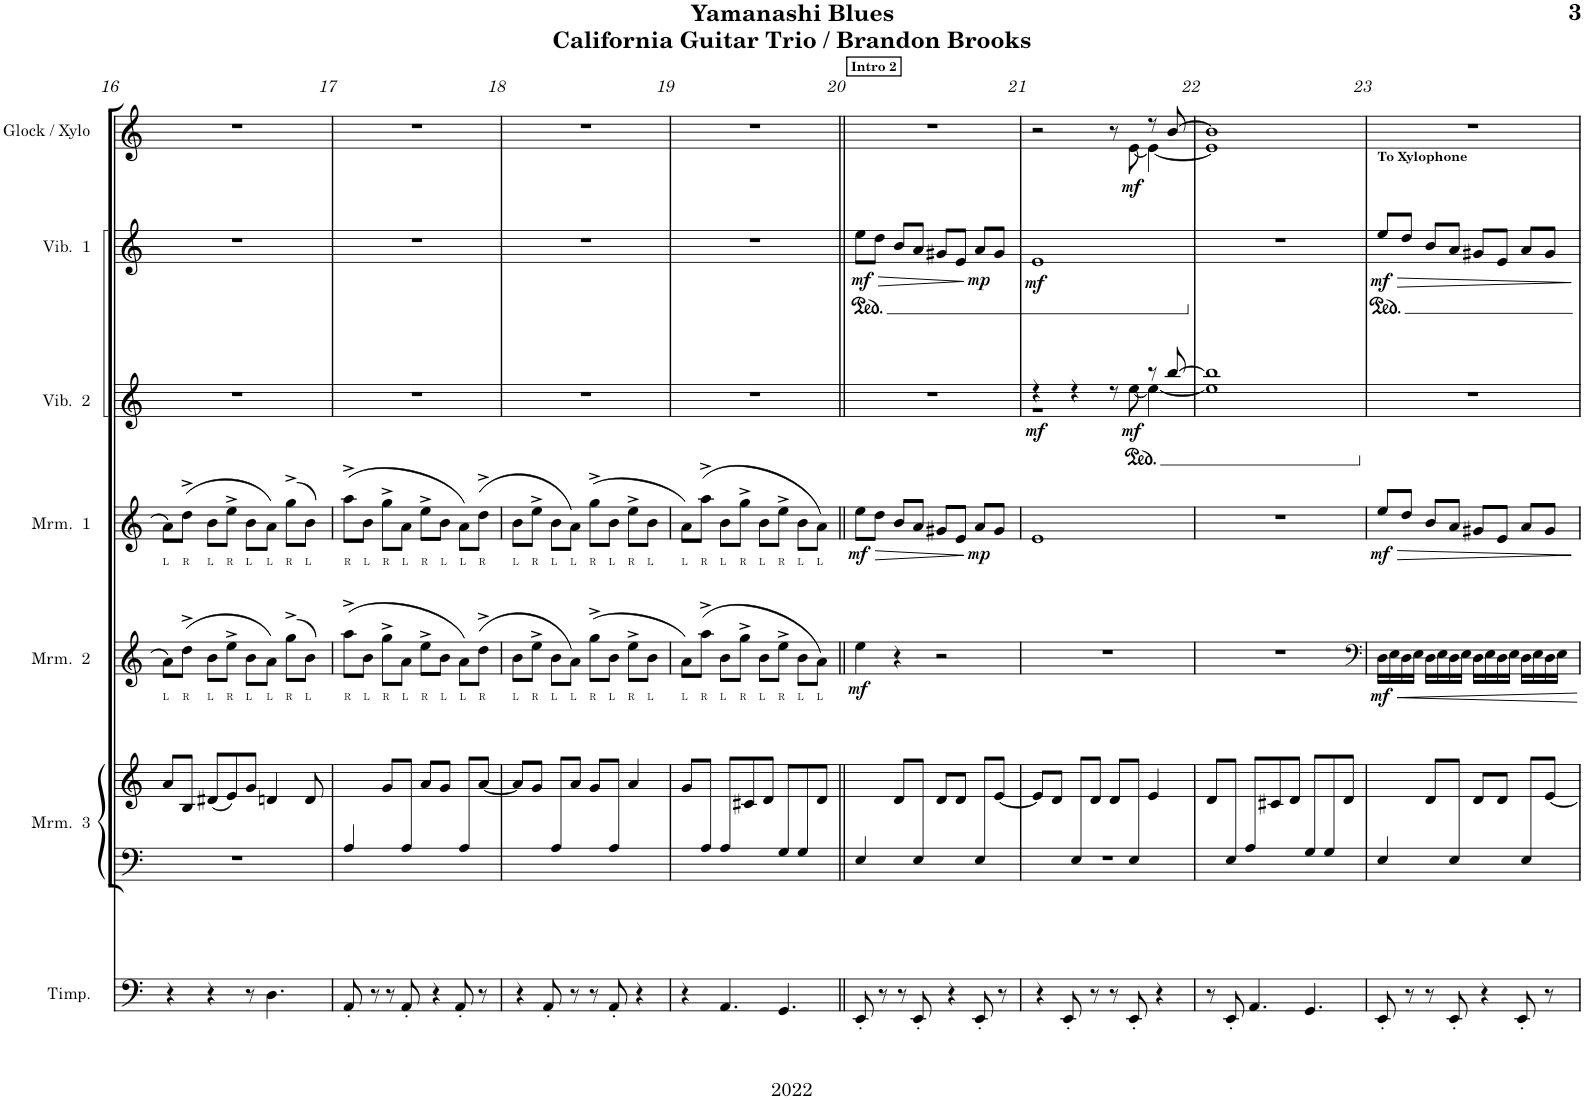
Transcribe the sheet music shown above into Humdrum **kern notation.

**kern	**dynam	**kern	**kern	**kern	**kern	**kern	**dynam	**kern	**kern	**kern	**kern	**dynam	**kern	**dynam	**kern	**dynam	**kern	**dynam	**kern	**dynam
*part12	*part12	*part11	*part10	*part9	*part9	*part8	*part8	*part7	*part6	*part6	*part5	*part5	*part4	*part4	*part3	*part3	*part2	*part2	*part1	*part1
*staff14	*staff14	*staff13	*staff12	*staff11	*staff10	*staff9	*staff9	*staff8	*staff7	*staff6	*staff5	*staff5	*staff4	*staff4	*staff3	*staff3	*staff2	*staff2	*staff1	*staff1
*I"Glockenspiel	*	*I"Guitar 3	*I"Guitar 2	*I"Guitar 1	*	*I"Electric Bass	*	*I"Timpani	*I"Marimba 3	*	*I"Marimba 2	*	*I"Marimba 1	*	*I"Vibraphone 2	*	*I"Vibraphone 1	*	*I"Glock / Xylo	*
*I'Glock.	*	*I'Gtr.  2	*I'Gtr.  2	*I'Gtr.  1	*	*I'El. B.	*	*I'Timp.	*I'Mrm.  3	*	*I'Mrm.  2	*	*I'Mrm.  1	*	*I'Vib.  2	*	*I'Vib.  1	*	*I'Glock / Xylo	*
!!LO:PB:g=z
*clefG2	*	*clefG2	*clefG2	*clefF4	*clefG2	*clefF4	*	*clefF4	*clefF4	*clefG2	*clefG2	*	*clefG2	*	*clefG2	*	*clefG2	*	*clefG2	*
*Trd-14c-24	*	*	*	*	*	*Trd7c12	*	*	*	*	*	*	*	*	*	*	*	*	*Trd-14c-24	*
*k[]	*	*k[]	*k[]	*k[]	*k[]	*k[]	*	*k[]	*k[]	*k[]	*k[]	*	*k[]	*	*k[]	*	*k[]	*	*k[]	*
*M4/4	*	*M4/4	*M4/4	*M4/4	*M4/4	*M4/4	*	*M4/4	*M4/4	*M4/4	*M4/4	*	*M4/4	*	*M4/4	*	*M4/4	*	*M4/4	*
=16	=16	=16	=16	=16	=16	=16	=16	=16	=16	=16	=16	=16	=16	=16	=16	=16	=16	=16	=16	=16
!	!	!	!	!	!	!	!	!	!	!	!	!	!LO:TX:b:t=L	!	!	!	!	!	!	!
!	!	!	!	!	!	!	!	!	!	!	!LO:TX:b:t=L	!	!	!	!	!	!	!	!	!
1r	.	8dd\L	8a\L	1r	8a/L	4r	.	4r	1r	8a/L	8a\L	.	8a\L	.	1r	.	1r	.	1r	.
!	!	!	!	!	!	!	!	!	!	!	!	!	!LO:TX:b:t=R	!	!	!	!	!	!	!
!	!	!	!	!	!	!	!	!	!	!	!LO:TX:b:t=R	!	!	!	!	!	!	!	!	!
.	.	(8gg\J	(8dd\J	.	8B/J	.	.	.	.	8B/J	(8dd^\J	.	(8dd^\J	.	.	.	.	.	.	.
!	!	!	!	!	!	!	!	!	!	!	!	!	!LO:TX:b:t=L	!	!	!	!	!	!	!
!	!	!	!	!	!	!	!	!	!	!	!LO:TX:b:t=L	!	!	!	!	!	!	!	!	!
.	.	8ee\L	8b\L	.	(8d#X/L	4r	.	4r	.	(8d#X/L	8b\L	.	8b\L	.	.	.	.	.	.	.
!	!	!	!	!	!	!	!	!	!	!	!	!	!LO:TX:b:t=R	!	!	!	!	!	!	!
!	!	!	!	!	!	!	!	!	!	!	!LO:TX:b:t=R	!	!	!	!	!	!	!	!	!
.	.	8aa\J	8ee\J	.	8e/J)	.	.	.	.	8e/)	8ee^\J	.	8ee^\J	.	.	.	.	.	.	.
!	!	!	!	!	!	!	!	!	!	!	!	!	!LO:TX:b:t=L	!	!	!	!	!	!	!
!	!	!	!	!	!	!	!	!	!	!	!LO:TX:b:t=L	!	!	!	!	!	!	!	!	!
.	.	8ee\L	8b/L	.	8g	8r	.	8r	.	8g/J	8b\L	.	8b\L	.	.	.	.	.	.	.
!	!	!	!	!	!	!	!	!	!	!	!	!	!LO:TX:b:t=L	!	!	!	!	!	!	!
!	!	!	!	!	!	!	!	!	!	!	!LO:TX:b:t=L	!	!	!	!	!	!	!	!	!
.	.	8dd\J)	8a/J)	.	4dn	4.D	.	4.D\	.	4dn/	8a\J)	.	8a\J)	.	.	.	.	.	.	.
!	!	!	!	!	!	!	!	!	!	!	!	!	!LO:TX:b:t=R	!	!	!	!	!	!	!
!	!	!	!	!	!	!	!	!	!	!	!LO:TX:b:t=R	!	!	!	!	!	!	!	!	!
.	.	(8bb\L	(8gg\L	.	.	.	.	.	.	.	(8gg^\L	.	(8gg^\L	.	.	.	.	.	.	.
!	!	!	!	!	!	!	!	!	!	!	!	!	!LO:TX:b:t=L	!	!	!	!	!	!	!
!	!	!	!	!	!	!	!	!	!	!	!LO:TX:b:t=L	!	!	!	!	!	!	!	!	!
.	.	8ee\J)	8b\J)	.	8d	.	.	.	.	8d/	8b\J)	.	8b\J)	.	.	.	.	.	.	.
=17	=17	=17	=17	=17	=17	=17	=17	=17	=17	=17	=17	=17	=17	=17	=17	=17	=17	=17	=17	=17
*	*	*	*	*^	*	*	*	*	*^	*	*	*	*	*	*	*	*	*	*	*
!	!	!	!	!	!	!	!	!	!	!	!	!	!	!	!LO:TX:b:t=R	!	!	!	!	!	!	!
!	!	!	!	!	!	!	!	!	!	!	!	!	!LO:TX:b:t=R	!	!	!	!	!	!	!	!	!
1r	.	(8ddd\L	(8aa\L	4A	1r	4ryy	8A'	.	8AA'/	4A/	1ryy	4ryy	(8aa^\L	.	(8aa^\L	.	1r	.	1r	.	1r	.
!	!	!	!	!	!	!	!	!	!	!	!	!	!	!	!LO:TX:b:t=L	!	!	!	!	!	!	!
!	!	!	!	!	!	!	!	!	!	!	!	!	!LO:TX:b:t=L	!	!	!	!	!	!	!	!	!
.	.	8ee\J	8b\J	.	.	.	8r	.	8r	.	.	.	8b\J	.	8b\J	.	.	.	.	.	.	.
!	!	!	!	!	!	!	!	!	!	!	!	!	!	!	!LO:TX:b:t=R	!	!	!	!	!	!	!
!	!	!	!	!	!	!	!	!	!	!	!	!	!LO:TX:b:t=R	!	!	!	!	!	!	!	!	!
.	.	8bb\L	8gg\L	8ryy	.	8g/L	8r	.	8r	8ryy	.	8g/L	8gg^\L	.	8gg^\L	.	.	.	.	.	.	.
!	!	!	!	!	!	!	!	!	!	!	!	!	!	!	!LO:TX:b:t=L	!	!	!	!	!	!	!
!	!	!	!	!	!	!	!	!	!	!	!	!	!LO:TX:b:t=L	!	!	!	!	!	!	!	!	!
.	.	8ee\J	8a\J	8A\L	.	8ryy	8A'	.	8AA'/	8A/J	.	8ryy	8a\J	.	8a\J	.	.	.	.	.	.	.
!	!	!	!	!	!	!	!	!	!	!	!	!	!	!	!LO:TX:b:t=R	!	!	!	!	!	!	!
!	!	!	!	!	!	!	!	!	!	!	!	!	!LO:TX:b:t=R	!	!	!	!	!	!	!	!	!
.	.	8aa\L	8ee\L	4ryy	.	8a/	4r	.	4r	4ryy	.	8a/L	8ee^\L	.	8ee^\L	.	.	.	.	.	.	.
!	!	!	!	!	!	!	!	!	!	!	!	!	!	!	!LO:TX:b:t=L	!	!	!	!	!	!	!
!	!	!	!	!	!	!	!	!	!	!	!	!	!LO:TX:b:t=L	!	!	!	!	!	!	!	!	!
.	.	8ee\J	8b\J	.	.	8g/J	.	.	.	.	.	8g/J	8b\J	.	8b\J	.	.	.	.	.	.	.
!	!	!	!	!	!	!	!	!	!	!	!	!	!	!	!LO:TX:b:t=L	!	!	!	!	!	!	!
!	!	!	!	!	!	!	!	!	!	!	!	!	!LO:TX:b:t=L	!	!	!	!	!	!	!	!	!
.	.	8dd\L)	8a\L)	8A\J	.	8ryy	8A'	.	8AA'/	8A/L	.	8ryy	8a\L)	.	8a\L)	.	.	.	.	.	.	.
!	!	!	!	!	!	!	!	!	!	!	!	!	!	!	!LO:TX:b:t=R	!	!	!	!	!	!	!
!	!	!	!	!	!	!	!	!	!	!	!	!	!LO:TX:b:t=R	!	!	!	!	!	!	!	!	!
.	.	(8gg\J	(8dd\J	8ryy	.	[8aJ	8r	.	8r	8ryy	.	[8a/J	(8dd^\J	.	(8dd^\J	.	.	.	.	.	.	.
=18	=18	=18	=18	=18	=18	=18	=18	=18	=18	=18	=18	=18	=18	=18	=18	=18	=18	=18	=18	=18	=18	=18
!	!	!	!	!	!	!	!	!	!	!	!	!	!	!	!LO:TX:b:t=L	!	!	!	!	!	!	!
!	!	!	!	!	!	!	!	!	!	!	!	!	!LO:TX:b:t=L	!	!	!	!	!	!	!	!	!
1r	.	8ee\L	8b\L	4ryy	1r	8a/L]	4r	.	4r	4ryy	1ryy	8a/L]	8b\L	.	8b\L	.	1r	.	1r	.	1r	.
!	!	!	!	!	!	!	!	!	!	!	!	!	!	!	!LO:TX:b:t=R	!	!	!	!	!	!	!
!	!	!	!	!	!	!	!	!	!	!	!	!	!LO:TX:b:t=R	!	!	!	!	!	!	!	!	!
.	.	8aa\J	8ee\J	.	.	8g/J	.	.	.	.	.	8g/J	8ee^\J	.	8ee^\J	.	.	.	.	.	.	.
!	!	!	!	!	!	!	!	!	!	!	!	!	!	!	!LO:TX:b:t=L	!	!	!	!	!	!	!
!	!	!	!	!	!	!	!	!	!	!	!	!	!LO:TX:b:t=L	!	!	!	!	!	!	!	!	!
.	.	8ee\L	8b/L	8A\L	.	8ryy	8A'	.	8AA'/	8A/L	.	8ryy	8b\L	.	8b\L	.	.	.	.	.	.	.
!	!	!	!	!	!	!	!	!	!	!	!	!	!	!	!LO:TX:b:t=L	!	!	!	!	!	!	!
!	!	!	!	!	!	!	!	!	!	!	!	!	!LO:TX:b:t=L	!	!	!	!	!	!	!	!	!
.	.	8dd\J)	8a/J)	4ryy	.	8a/L	8r	.	8r	4ryy	.	8a/J	8a\J)	.	8a\J)	.	.	.	.	.	.	.
!	!	!	!	!	!	!	!	!	!	!	!	!	!	!	!LO:TX:b:t=R	!	!	!	!	!	!	!
!	!	!	!	!	!	!	!	!	!	!	!	!	!LO:TX:b:t=R	!	!	!	!	!	!	!	!	!
.	.	(8bb\L	(8gg\L	.	.	8g/J	8r	.	8r	.	.	8g/L	(8gg^\L	.	(8gg^\L	.	.	.	.	.	.	.
!	!	!	!	!	!	!	!	!	!	!	!	!	!	!	!LO:TX:b:t=L	!	!	!	!	!	!	!
!	!	!	!	!	!	!	!	!	!	!	!	!	!LO:TX:b:t=L	!	!	!	!	!	!	!	!	!
.	.	8ee\J	8b\J	8A\J	.	8ryy	8A'	.	8AA'/	8A/J	.	8ryy	8b\J	.	8b\J	.	.	.	.	.	.	.
!	!	!	!	!	!	!	!	!	!	!	!	!	!	!	!LO:TX:b:t=R	!	!	!	!	!	!	!
!	!	!	!	!	!	!	!	!	!	!	!	!	!LO:TX:b:t=R	!	!	!	!	!	!	!	!	!
.	.	8aa\L	8ee\L	4ryy	.	4a	4r	.	4r	4ryy	.	4a/	8ee^\L	.	8ee^\L	.	.	.	.	.	.	.
!	!	!	!	!	!	!	!	!	!	!	!	!	!	!	!LO:TX:b:t=L	!	!	!	!	!	!	!
!	!	!	!	!	!	!	!	!	!	!	!	!	!LO:TX:b:t=L	!	!	!	!	!	!	!	!	!
.	.	8ee\J	8b\J	.	.	.	.	.	.	.	.	.	8b\J	.	8b\J	.	.	.	.	.	.	.
=19	=19	=19	=19	=19	=19	=19	=19	=19	=19	=19	=19	=19	=19	=19	=19	=19	=19	=19	=19	=19	=19	=19
!	!	!	!	!	!	!	!	!	!	!	!	!	!	!	!LO:TX:b:t=L	!	!	!	!	!	!	!
!	!	!	!	!	!	!	!	!	!	!	!	!	!LO:TX:b:t=L	!	!	!	!	!	!	!	!	!
1r	.	8dd\L)	8b\L)	8ryy	1r	8g/L	4r	.	4r	8ryy	1ryy	8g/L	8a\L)	.	8a\L)	.	1r	.	1r	.	1r	.
!	!	!	!	!	!	!	!	!	!	!	!	!	!	!	!LO:TX:b:t=R	!	!	!	!	!	!	!
!	!	!	!	!	!	!	!	!	!	!	!	!	!LO:TX:b:t=R	!	!	!	!	!	!	!	!	!
.	.	(8ddd\J	(8aa\J	8A\L	.	4ryy	.	.	.	8A/J	.	4ryy	(8aa^\J	.	(8aa^\J	.	.	.	.	.	.	.
!	!	!	!	!	!	!	!	!	!	!	!	!	!	!	!LO:TX:b:t=L	!	!	!	!	!	!	!
!	!	!	!	!	!	!	!	!	!	!	!	!	!LO:TX:b:t=L	!	!	!	!	!	!	!	!	!
.	.	8ee\L	8b\L	8A\J	.	.	4.A	.	4.AA/	8A/L	.	.	8b\L	.	8b\L	.	.	.	.	.	.	.
!	!	!	!	!	!	!	!	!	!	!	!	!	!	!	!LO:TX:b:t=R	!	!	!	!	!	!	!
!	!	!	!	!	!	!	!	!	!	!	!	!	!LO:TX:b:t=R	!	!	!	!	!	!	!	!	!
.	.	8bb\J	8gg\J	4ryy	.	8c#X/J	.	.	.	4ryy	.	8c#X/	8gg^\J	.	8gg^\J	.	.	.	.	.	.	.
!	!	!	!	!	!	!	!	!	!	!	!	!	!	!	!LO:TX:b:t=L	!	!	!	!	!	!	!
!	!	!	!	!	!	!	!	!	!	!	!	!	!LO:TX:b:t=L	!	!	!	!	!	!	!	!	!
.	.	8ee\L	8b\L	.	.	8d/L	.	.	.	.	.	8d/J	8b\L	.	8b\L	.	.	.	.	.	.	.
!	!	!	!	!	!	!	!	!	!	!	!	!	!	!	!LO:TX:b:t=R	!	!	!	!	!	!	!
!	!	!	!	!	!	!	!	!	!	!	!	!	!LO:TX:b:t=R	!	!	!	!	!	!	!	!	!
.	.	8aa\J	8ee\J	8G\L	.	4ryy	4.G	.	4.GG/	8G/L	.	4ryy	8ee^\J	.	8ee^\J	.	.	.	.	.	.	.
!	!	!	!	!	!	!	!	!	!	!	!	!	!	!	!LO:TX:b:t=L	!	!	!	!	!	!	!
!	!	!	!	!	!	!	!	!	!	!	!	!	!LO:TX:b:t=L	!	!	!	!	!	!	!	!	!
.	.	8ee\L	8b/L	8G\J	.	.	.	.	.	8G/	.	.	8b\L	.	8b\L	.	.	.	.	.	.	.
!	!	!	!	!	!	!	!	!	!	!	!	!	!	!	!LO:TX:b:t=L	!	!	!	!	!	!	!
!	!	!	!	!	!	!	!	!	!	!	!	!	!LO:TX:b:t=L	!	!	!	!	!	!	!	!	!
.	.	8dd\J)	8a/J)	8ryy	.	8d/J	.	.	.	8ryy	.	8d/J	8a\J)	.	8a\J)	.	.	.	.	.	.	.
!!LO:REH:place=s1:a:B:cj:fs=8:t=Intro 2
=20||	=20||	=20||	=20||	=20||	=20||	=20||	=20||	=20||	=20||	=20||	=20||	=20||	=20||	=20||	=20||	=20||	=20||	=20||	=20||	=20||	=20||	=20||
!	!	!	!	!	!	!	!	!	!	!	!	!	!	!LO:DY:b	!	!LO:HP:b	!	!	!	!LO:HP:b	!	!
!	!	!	!	!	!	!	!	!	!	!	!	!	!	!	!	!LO:DY:n=1:b	!	!	!	!LO:DY:n=1:b	!	!
1r	.	1r	8ee\L	4E	1r	4ryy	8E'	.	8EE'/	4E/	1ryy	4ryy	4ee\	mf	8ee\L	> mf	1r	.	8ee\L	> mf	1r	.
*	*	*	*	*	*	*	*	*	*	*	*	*	*	*	*	*	*	*	*ped	*	*	*
.	.	.	8dd\J	.	.	.	8r	.	8r	.	.	.	.	.	8dd\J	.	.	.	8dd\J	.	.	.
.	.	.	8b/L	8ryy	.	8d/L	8r	.	8r	8ryy	.	8d/L	4r	.	8b/L	.	.	.	8b/L	.	.	.
.	.	.	8a/J	8E\L	.	8ryy	8E'	.	8EE'/	8E/J	.	8ryy	.	.	8a/J	.	.	.	8a/J	.	.	.
.	.	.	8g#X/L	4ryy	.	8d/	4r	.	4r	4ryy	.	8d/L	2r	.	8g#X/L	.	.	.	8g#X/L	.	.	.
.	.	.	8e/J	.	.	8d/J	.	.	.	.	.	8d/J	.	.	8e/J	.	.	.	8e/J	.	.	.
!	!	!	!	!	!	!	!	!	!	!	!	!	!	!	!	!LO:DY:n=2:b	!	!	!	!LO:DY:n=2:b	!	!
.	.	.	8a/L	8E\J	.	8ryy	8E'	.	8EE'/	8E/L	.	8ryy	.	.	8a/L	] mp	.	.	8a/L	] mp	.	.
.	.	.	8g#/J	8ryy	.	[8eJ	8r	.	8r	8ryy	.	[8e/J	.	.	8g#/J	.	.	.	8g#/J	.	.	.
=21	=21	=21	=21	=21	=21	=21	=21	=21	=21	=21	=21	=21	=21	=21	=21	=21	=21	=21	=21	=21	=21	=21
*^	*	*	*	*	*	*	*	*	*	*	*	*	*	*	*	*	*^	*	*^	*	*^	*
*	*	*	*	*	*	*	*	*	*	*	*	*	*	*	*	*	*	*	*^	*	*	*^	*	*	*	*
!	!	!	!	!	!	!	!	!	!	!	!	!	!	!	!	!	!	!	!	!	!LO:DY:b	!	!	!	!LO:DY:b	!	!	!
2r	8ryy	.	1r	1e	4ryy	1r	8e/L]	4r	.	4r	4ryy	1r	8e/L]	1r	.	1e	.	4r	1r	2.ryy	mf	4ryy	1e	2.ryy	mf	2r	8ryy	.
*v	*v	*	*	*	*	*	*	*	*	*	*	*	*	*	*	*	*	*	*	*	*	*	*	*	*	*v	*v	*
.	.	.	.	.	.	8d/J	.	.	.	.	.	8d/J	.	.	.	.	.	.	.	.	.	.	.	.	.	.
.	.	.	.	8E\L	.	8ryy	8E'	.	8EE'/	8E/L	.	8ryy	.	.	.	.	4r	.	.	.	4ryy	.	.	.	.	.
.	.	.	.	4ryy	.	8d/L	8r	.	8r	4ryy	.	8d/J	.	.	.	.	.	.	.	.	.	.	.	.	.	.
8r	.	.	.	.	.	8d/J	8r	.	8r	.	.	8d/L	.	.	.	.	8r	.	.	.	8ryy	.	.	.	8r	.
*^	*	*	*	*	*	*	*	*	*	*	*	*	*	*	*	*	*	*	*	*	*	*	*	*	*	*
*	*	*	*	*	*	*	*	*	*	*	*	*	*	*	*	*	*	*ped	*	*	*	*	*	*	*	*	*
*	*	*	*	*	*	*	*	*	*	*	*	*	*	*	*	*	*	*	*	*	*	*	*	*	*	*^	*
!	!	!LO:DY:b	!	!	!	!	!	!	!	!	!	!	!	!	!	!	!	!	!	!	!LO:DY:b	!	!	!	!	!	!	!LO:DY:b
8ryy	[8e	mp	.	.	8E\J	.	8ryy	8E'	.	8EE'/	8E/J	.	8ryy	.	.	.	.	[8ee\	.	.	mf	8ryy	.	.	.	8ryy	[8e\	mf
8r	4e_	.	.	.	4ryy	.	4e	4r	.	4r	4ryy	.	4e/	.	.	.	.	8r	.	4ee\_	.	4ryy	.	4ryy	.	8r	4e\_	.
[8b	.	.	.	.	.	.	.	.	.	.	.	.	.	.	.	.	.	[8bb/	.	.	.	.	.	.	.	[8b/	.	.
*	*	*	*	*	*	*	*	*	*	*	*	*	*	*	*	*	*	*v	*v	*v	*	*	*	*	*	*	*	*
*	*	*	*	*	*	*	*	*	*	*	*	*	*	*	*	*	*	*	*	*v	*v	*v	*	*	*	*
=22	=22	=22	=22	=22	=22	=22	=22	=22	=22	=22	=22	=22	=22	=22	=22	=22	=22	=22	=22	=22	=22	=22	=22	=22
*	*	*	*	*	*	*	*	*	*	*	*	*	*	*	*	*	*	*	*	*Xped	*	*	*	*
1b]	1e]	.	1r	1r	8ryy	1r	8d/L	8r	.	8r	8ryy	1ryy	8d/L	1r	.	1r	.	1ee] 1bb]	.	1r	.	1b]	1e]	.
.	.	.	.	.	8E\L	.	4ryy	8E'	.	8EE'/	8E/J	.	4ryy	.	.	.	.	.	.	.	.	.	.	.
.	.	.	.	.	8A\J	.	.	4.A	.	4.AA/	8A/L	.	.	.	.	.	.	.	.	.	.	.	.	.
.	.	.	.	.	4ryy	.	8c#X/J	.	.	.	4ryy	.	8c#X/	.	.	.	.	.	.	.	.	.	.	.
.	.	.	.	.	.	.	8d/L	.	.	.	.	.	8d/J	.	.	.	.	.	.	.	.	.	.	.
.	.	.	.	.	8G\L	.	4ryy	4.G	.	4.GG/	8G/L	.	4ryy	.	.	.	.	.	.	.	.	.	.	.
.	.	.	.	.	8G\J	.	.	.	.	.	8G/	.	.	.	.	.	.	.	.	.	.	.	.	.
.	.	.	.	.	8ryy	.	8d/J	.	.	.	8ryy	.	8d/J	.	.	.	.	.	.	.	.	.	.	.
*v	*v	*	*	*	*	*	*	*	*	*	*	*	*	*	*	*	*	*	*	*	*	*v	*v	*
=23	=23	=23	=23	=23	=23	=23	=23	=23	=23	=23	=23	=23	=23	=23	=23	=23	=23	=23	=23	=23	=23	=23
*	*	*	*	*	*	*	*	*	*	*	*	*	*clefF4	*	*	*	*	*	*	*	*clefG2	*
*	*	*	*	*	*	*	*k[]	*	*k[]	*	*	*	*	*	*	*	*	*	*	*	*k[]	*
!	!	!	!	!	!	!	!	!	!	!	!	!	!	!	!	!LO:HP:b	!	!	!	!	!	!
*	*	*	*	*	*	*	*	*	*	*	*	*	*	*	*	*	*Xped	*	*	*	*	*
!	!	!	!	!	!	!	!	!	!	!	!	!	!	!	!	!	!	!	!	!	!LO:TX:b:B:t=To Xylophone	!
!	!	!	!	!	!	!	!	!LO:DY:b	!	!	!	!	!	!LO:DY:b	!	!LO:DY:n=1:b	!	!	!	!LO:HP:b	!	!
!	!	!	!	!	!	!	!	!	!	!	!	!	!	!	!	!	!	!	!	!LO:DY:n=1:b	!	!
1r	.	1r	8ee\L	4E	1r	4ryy	8E'	mp	8EE'/	4E/	1ryy	4ryy	16D\LL	mf	8ee/L	> mf	1r	.	8ee/L	> mf	1r	.
.	.	.	.	.	.	.	.	.	.	.	.	.	16E\	.	.	.	.	.	.	.	.	.
.	.	.	8dd\J	.	.	.	8r	.	8r	.	.	.	16D\	.	8dd/J	.	.	.	8dd/J	.	.	.
.	.	.	.	.	.	.	.	.	.	.	.	.	16E\JJ	.	.	.	.	.	.	.	.	.
.	.	.	8b/L	8ryy	.	8d/L	8r	.	8r	8ryy	.	8d/L	16D\LL	.	8b/L	.	.	.	8b/L	.	.	.
.	.	.	.	.	.	.	.	.	.	.	.	.	16E\	.	.	.	.	.	.	.	.	.
.	.	.	8a/J	8E\L	.	8ryy	8E'	.	8EE'/	8E/J	.	8ryy	16D\	.	8a/J	.	.	.	8a/J	.	.	.
.	.	.	.	.	.	.	.	.	.	.	.	.	16E\JJ	.	.	.	.	.	.	.	.	.
.	.	.	8g#X/L	4ryy	.	8d/	4r	.	4r	4ryy	.	8d/L	16D\LL	.	8g#X/L	.	.	.	8g#X/L	.	.	.
.	.	.	.	.	.	.	.	.	.	.	.	.	16E\	.	.	.	.	.	.	.	.	.
.	.	.	8e/J	.	.	8d/J	.	.	.	.	.	8d/J	16D\	.	8e/J	.	.	.	8e/J	.	.	.
.	.	.	.	.	.	.	.	.	.	.	.	.	16E\JJ	.	.	.	.	.	.	.	.	.
.	.	.	8a/L	8E\J	.	8ryy	8E'	.	8EE'/	8E/L	.	8ryy	16D\LL	.	8a/L	.	.	.	8a/L	.	.	.
.	.	.	.	.	.	.	.	.	.	.	.	.	16E\	.	.	.	.	.	.	.	.	.
.	.	.	8g#/J	8ryy	.	[8eJ	8r	.	8r	8ryy	.	[8e/J	16D\	.	8g#/J	.	.	.	8g#/J	.	.	.
.	.	.	.	.	.	.	.	.	.	.	.	.	16E\JJ	.	.	.	.	.	.	.	.	.
*	*	*	*	*v	*v	*	*	*	*	*v	*v	*	*	*	*	*	*	*	*	*	*	*
.	.	.	.	.	.	.	.	.	.	.	.	.	.	]	.	.	.	]	.	.
=	=	=	=	=	=	=	=	=	=	=	=	=	=	=	=	=	=	=	=	=
*-	*-	*-	*-	*-	*-	*-	*-	*-	*-	*-	*-	*-	*-	*-	*-	*-	*-	*-	*-	*-
